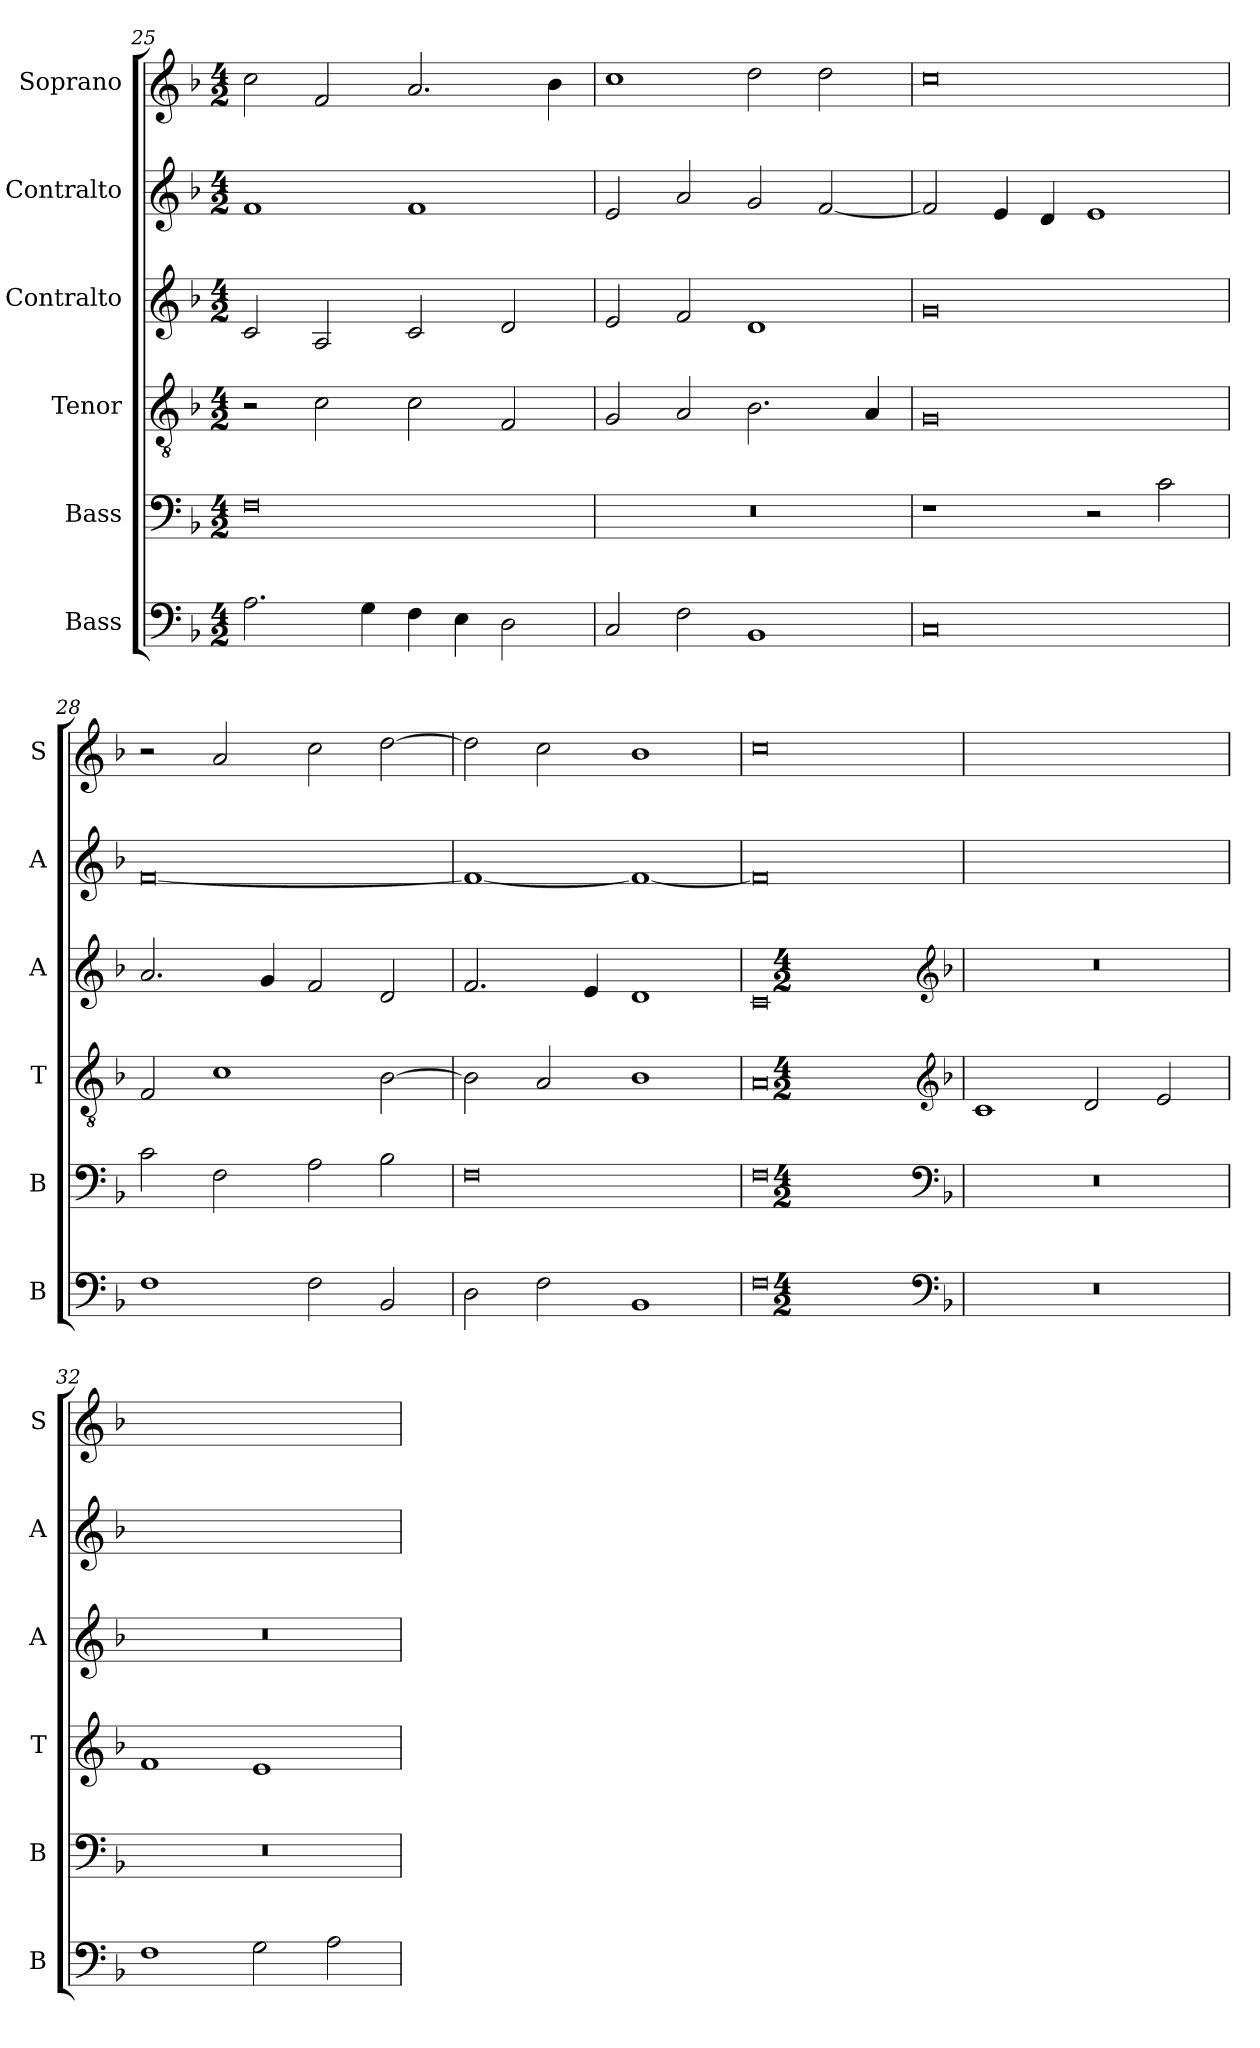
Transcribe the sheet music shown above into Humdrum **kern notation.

**kern	**kern	**kern	**kern	**kern	**kern
*part6	*part5	*part4	*part3	*part2	*part1
*staff6	*staff5	*staff4	*staff3	*staff2	*staff1
*I"Bass	*I"Bass	*I"Tenor	*I"Contralto	*I"Contralto	*I"Soprano
*I'B	*I'B	*I'T	*I'A	*I'A	*I'S
*clefF4	*clefF4	*clefGv2	*clefG2	*clefG2	*clefG2
*k[b-]	*k[b-]	*k[b-]	*k[b-]	*k[b-]	*k[b-]
*F:ion	*F:ion	*F:ion	*F:ion	*F:ion	*F:ion
*M4/2	*M4/2	*M4/2	*M4/2	*M4/2	*M4/2
=25	=25	=25	=25	=25	=25
2.A	0F	2r	2c	1f	2cc
.	.	2c	2A	.	2f
4G	.	.	.	.	.
4F	.	2c	2c	1f	2.a
4E	.	.	.	.	.
2D	.	2F	2d	.	.
.	.	.	.	.	4b-
=26	=26	=26	=26	=26	=26
2C	0r	2G	2e	2e	1cc
2F	.	2A	2f	2a	.
1BB-	.	2.B-	1d	2g	2dd
.	.	.	.	[2f	2dd
.	.	4A	.	.	.
=27	=27	=27	=27	=27	=27
0C	1r	0G	0g	2f]	0cc
.	.	.	.	4e	.
.	.	.	.	4d	.
.	2r	.	.	1e	.
.	2c	.	.	.	.
=28	=28	=28	=28	=28	=28
1F	2c	2F	2.a	[0f	2r
.	2F	1c	.	.	2a
.	.	.	4g	.	.
2F	2A	.	2f	.	2cc
2BB-	2B-	[2B-	2d	.	[2dd
=29	=29	=29	=29	=29	=29
2D	0F	2B-]	2.f	1f_	2dd]
2F	.	2A	.	.	2cc
.	.	.	4e	.	.
1BB-	.	1B-	1d	1f_	1b-
=30	=30	=30	=30	=30	=30
0F	0F	0A	0c	0f]	0cc
*clefF4	*clefF4	*clefG2	*clefG2	*	*
*k[b-]	*k[b-]	*k[b-]	*k[b-]	*	*
*F:ion	*F:ion	*F:ion	*F:ion	*	*
*M4/2	*M4/2	*M4/2	*M4/2	*	*
=31	=31	=31	=31	=31	=31
0r	0r	1c	0r	0ryy	0ryy
.	.	2d	.	.	.
.	.	2e	.	.	.
=32	=32	=32	=32	=32	=32
1F	0r	1f	0r	0ryy	0ryy
2G	.	1e	.	.	.
2A	.	.	.	.	.
=	=	=	=	=	=
*-	*-	*-	*-	*-	*-
